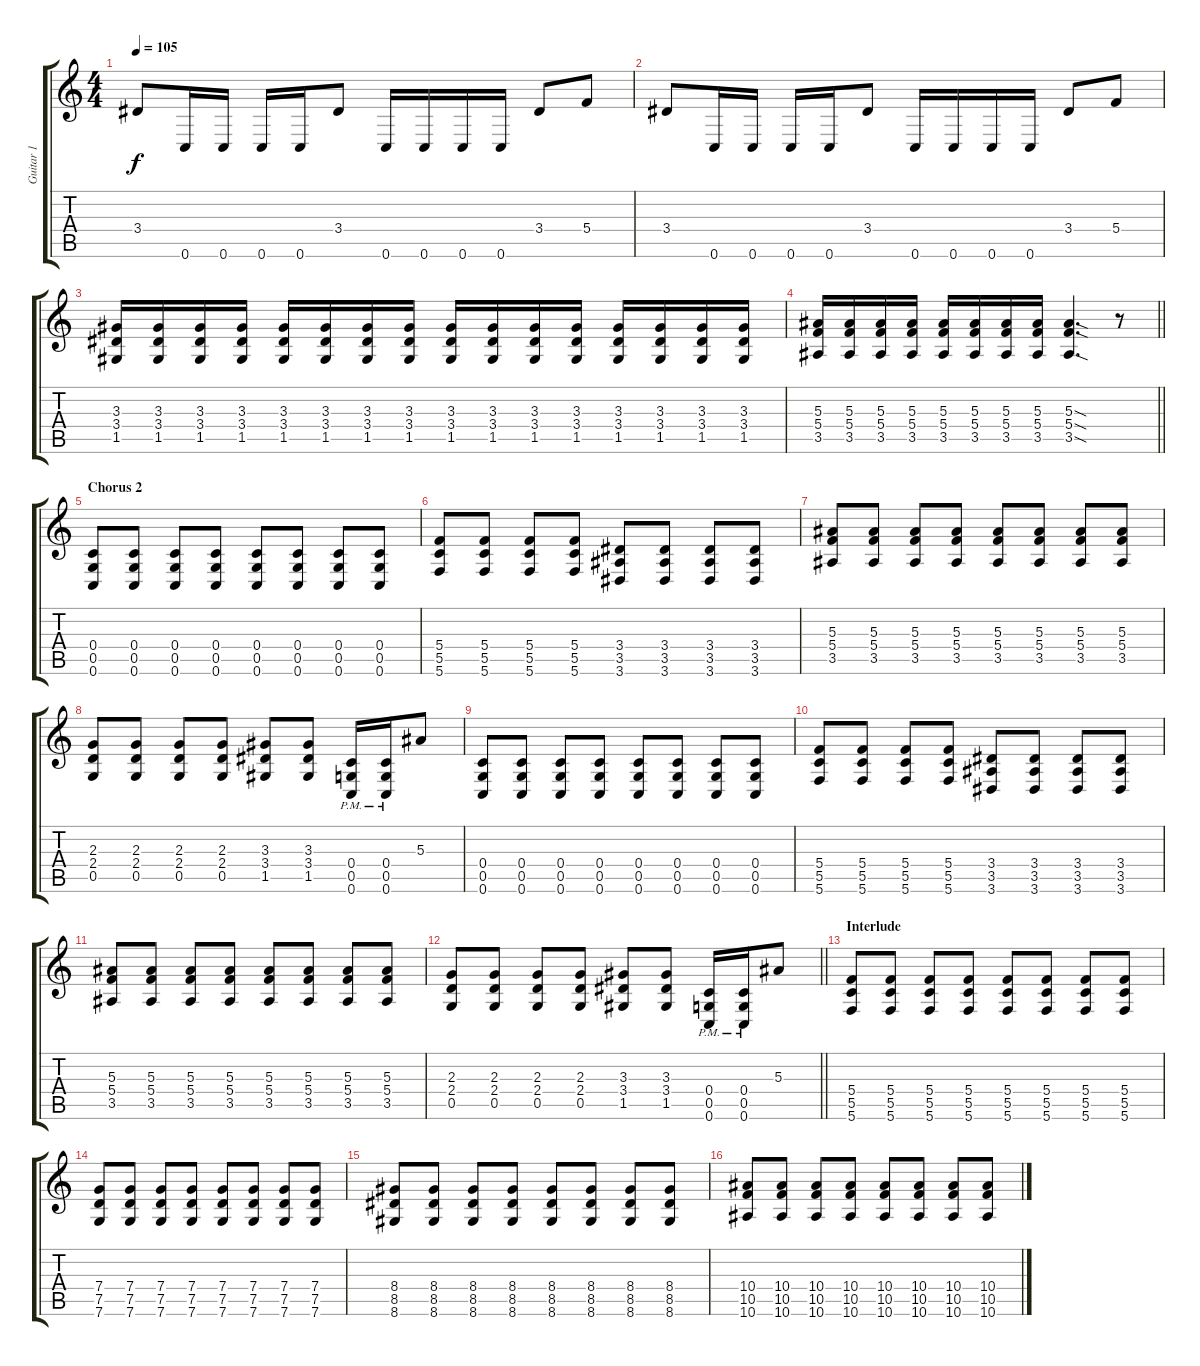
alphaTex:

\track ("Guitar 1" "Guitar 1") {instrument distortionguitar}
\staff {score tabs}
\tuning (D4 A3 F3 C3 G2 C2) {hide}
\ts (4 4)
\tempo 105
\clef g2
\ks c
3.4.8{dy f} 0.6.16 0.6.16 0.6.16 0.6.16 3.4.8 0.6.16 0.6.16 0.6.16 0.6.16 3.4.8 5.4.8 |
3.4.8 0.6.16 0.6.16 0.6.16 0.6.16 3.4.8 0.6.16 0.6.16 0.6.16 0.6.16 3.4.8 5.4.8 |
(3.3 3.4 1.5).16 (3.3 3.4 1.5).16 (3.3 3.4 1.5).16 (3.3 3.4 1.5).16 (3.3 3.4 1.5).16 (3.3 3.4 1.5).16 (3.3 3.4 1.5).16 (3.3 3.4 1.5).16 (3.3 3.4 1.5).16 (3.3 3.4 1.5).16 (3.3 3.4 1.5).16 (3.3 3.4 1.5).16 (3.3 3.4 1.5).16 (3.3 3.4 1.5).16 (3.3 3.4 1.5).16 (3.3 3.4 1.5).16 |
\barLineRight lightlight
(5.3 5.4 3.5).16 (5.3 5.4 3.5).16 (5.3 5.4 3.5).16 (5.3 5.4 3.5).16 (5.3 5.4 3.5).16 (5.3 5.4 3.5).16 (5.3 5.4 3.5).16 (5.3 5.4 3.5).16 (5.3{sod} 5.4{sod} 3.5{sod}).4{d} r.8 |
\section ("" "Chorus 2")
(0.4 0.5 0.6).8 (0.4 0.5 0.6).8 (0.4 0.5 0.6).8 (0.4 0.5 0.6).8 (0.4 0.5 0.6).8 (0.4 0.5 0.6).8 (0.4 0.5 0.6).8 (0.4 0.5 0.6).8 |
(5.4 5.5 5.6).8 (5.4 5.5 5.6).8 (5.4 5.5 5.6).8 (5.4 5.5 5.6).8 (3.4 3.5 3.6).8 (3.4 3.5 3.6).8 (3.4 3.5 3.6).8 (3.4 3.5 3.6).8 |
(5.3 5.4 3.5).8 (5.3 5.4 3.5).8 (5.3 5.4 3.5).8 (5.3 5.4 3.5).8 (5.3 5.4 3.5).8 (5.3 5.4 3.5).8 (5.3 5.4 3.5).8 (5.3 5.4 3.5).8 |
(2.3 2.4 0.5).8 (2.3 2.4 0.5).8 (2.3 2.4 0.5).8 (2.3 2.4 0.5).8 (3.3 3.4 1.5).8 (3.3 3.4 1.5).8 (0.4{pm} 0.5{pm} 0.6).16 (0.4{pm} 0.5{pm} 0.6).16 5.3.8 |
(0.4 0.5 0.6).8 (0.4 0.5 0.6).8 (0.4 0.5 0.6).8 (0.4 0.5 0.6).8 (0.4 0.5 0.6).8 (0.4 0.5 0.6).8 (0.4 0.5 0.6).8 (0.4 0.5 0.6).8 |
(5.4 5.5 5.6).8 (5.4 5.5 5.6).8 (5.4 5.5 5.6).8 (5.4 5.5 5.6).8 (3.4 3.5 3.6).8 (3.4 3.5 3.6).8 (3.4 3.5 3.6).8 (3.4 3.5 3.6).8 |
(5.3 5.4 3.5).8 (5.3 5.4 3.5).8 (5.3 5.4 3.5).8 (5.3 5.4 3.5).8 (5.3 5.4 3.5).8 (5.3 5.4 3.5).8 (5.3 5.4 3.5).8 (5.3 5.4 3.5).8 |
\barLineRight lightlight
(2.3 2.4 0.5).8 (2.3 2.4 0.5).8 (2.3 2.4 0.5).8 (2.3 2.4 0.5).8 (3.3 3.4 1.5).8 (3.3 3.4 1.5).8 (0.4{pm} 0.5{pm} 0.6).16 (0.4{pm} 0.5{pm} 0.6).16 5.3.8 |
\section ("" "Interlude")
(5.4 5.5 5.6).8 (5.4 5.5 5.6).8 (5.4 5.5 5.6).8 (5.4 5.5 5.6).8 (5.4 5.5 5.6).8 (5.4 5.5 5.6).8 (5.4 5.5 5.6).8 (5.4 5.5 5.6).8 |
(7.4 7.5 7.6).8 (7.4 7.5 7.6).8 (7.4 7.5 7.6).8 (7.4 7.5 7.6).8 (7.4 7.5 7.6).8 (7.4 7.5 7.6).8 (7.4 7.5 7.6).8 (7.4 7.5 7.6).8 |
(8.4 8.5 8.6).8 (8.4 8.5 8.6).8 (8.4 8.5 8.6).8 (8.4 8.5 8.6).8 (8.4 8.5 8.6).8 (8.4 8.5 8.6).8 (8.4 8.5 8.6).8 (8.4 8.5 8.6).8 |
(10.4 10.5 10.6).8 (10.4 10.5 10.6).8 (10.4 10.5 10.6).8 (10.4 10.5 10.6).8 (10.4 10.5 10.6).8 (10.4 10.5 10.6).8 (10.4 10.5 10.6).8 (10.4 10.5 10.6).8
